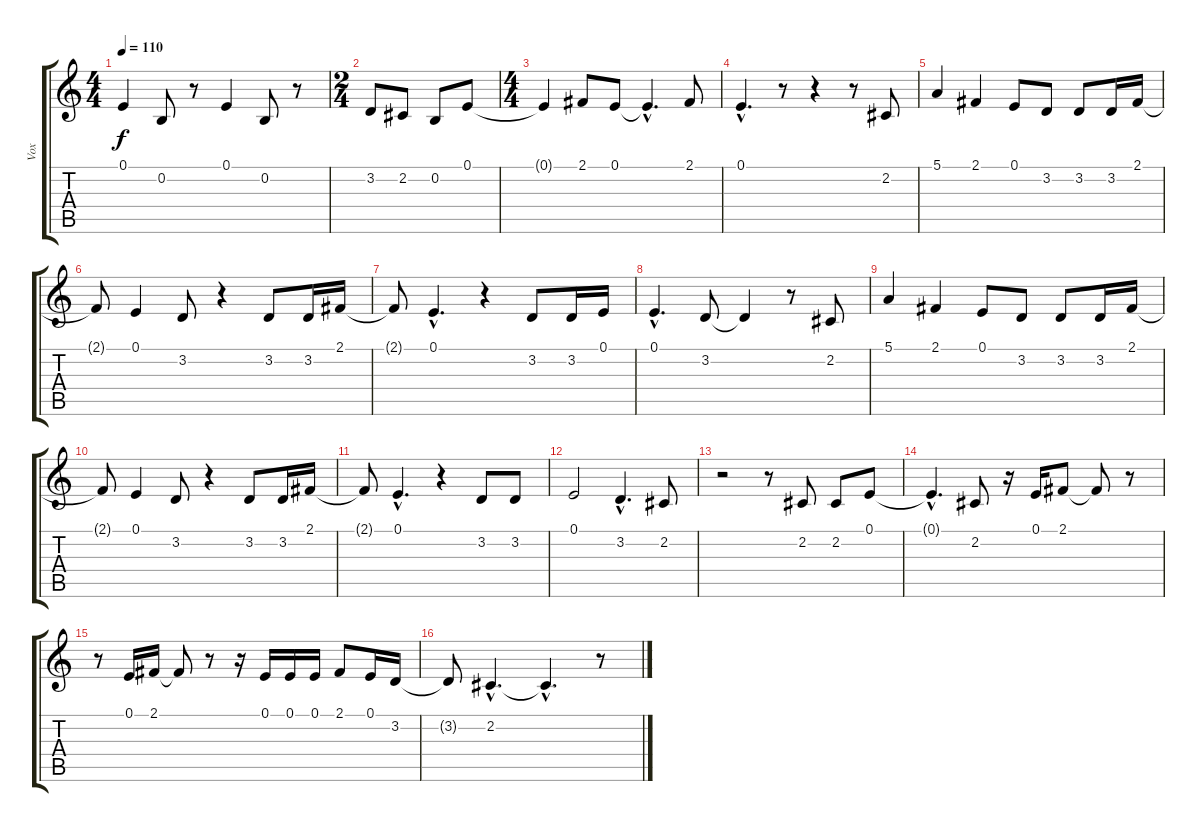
\track ("Vox" "Vox") {instrument bassoon}
\staff {score tabs}
\tuning (E4 B3 G3 D3 A2 E2) {hide}
\ts (4 4)
\tempo 110
\clef g2
\ks c
0.1.4{dy f} 0.2.8 r.8 0.1.4 0.2.8 r.8 |
\ts (2 4)
3.2.8 2.2.8 0.2.8 0.1.8 |
\ts (4 4)
0.1{t}.4 2.1.8 0.1.8 0.1{hac t}.4{d} 2.1.8 |
0.1{hac}.4{d} r.8 r.4 r.8 2.2.8 |
5.1.4 2.1.4 0.1.8 3.2.8 3.2.8 3.2.16 2.1.16 |
2.1{t}.8 0.1.4 3.2.8 r.4 3.2.8 3.2.16 2.1.16 |
2.1{t}.8 0.1{hac}.4{d} r.4 3.2.8 3.2.16 0.1.16 |
0.1{hac}.4{d} 3.2.8 3.2{t}.4 r.8 2.2.8 |
5.1.4 2.1.4 0.1.8 3.2.8 3.2.8 3.2.16 2.1.16 |
2.1{t}.8 0.1.4 3.2.8 r.4 3.2.8 3.2.16 2.1.16 |
2.1{t}.8 0.1{hac}.4{d} r.4 3.2.8 3.2.8 |
0.1.2 3.2{hac}.4{d} 2.2.8 |
r.2 r.8 2.2.8 2.2.8 0.1.8 |
0.1{hac t}.4{d} 2.2.8 r.16 0.1.16 2.1.8 2.1{t}.8 r.8 |
r.8 0.1.16 2.1.16 2.1{t}.8 r.8 r.16 0.1.16 0.1.16 0.1.16 2.1.8 0.1.16 3.2.16 |
3.2{t}.8 2.2{hac}.4{d} 2.2{hac t}.4{d} r.8
